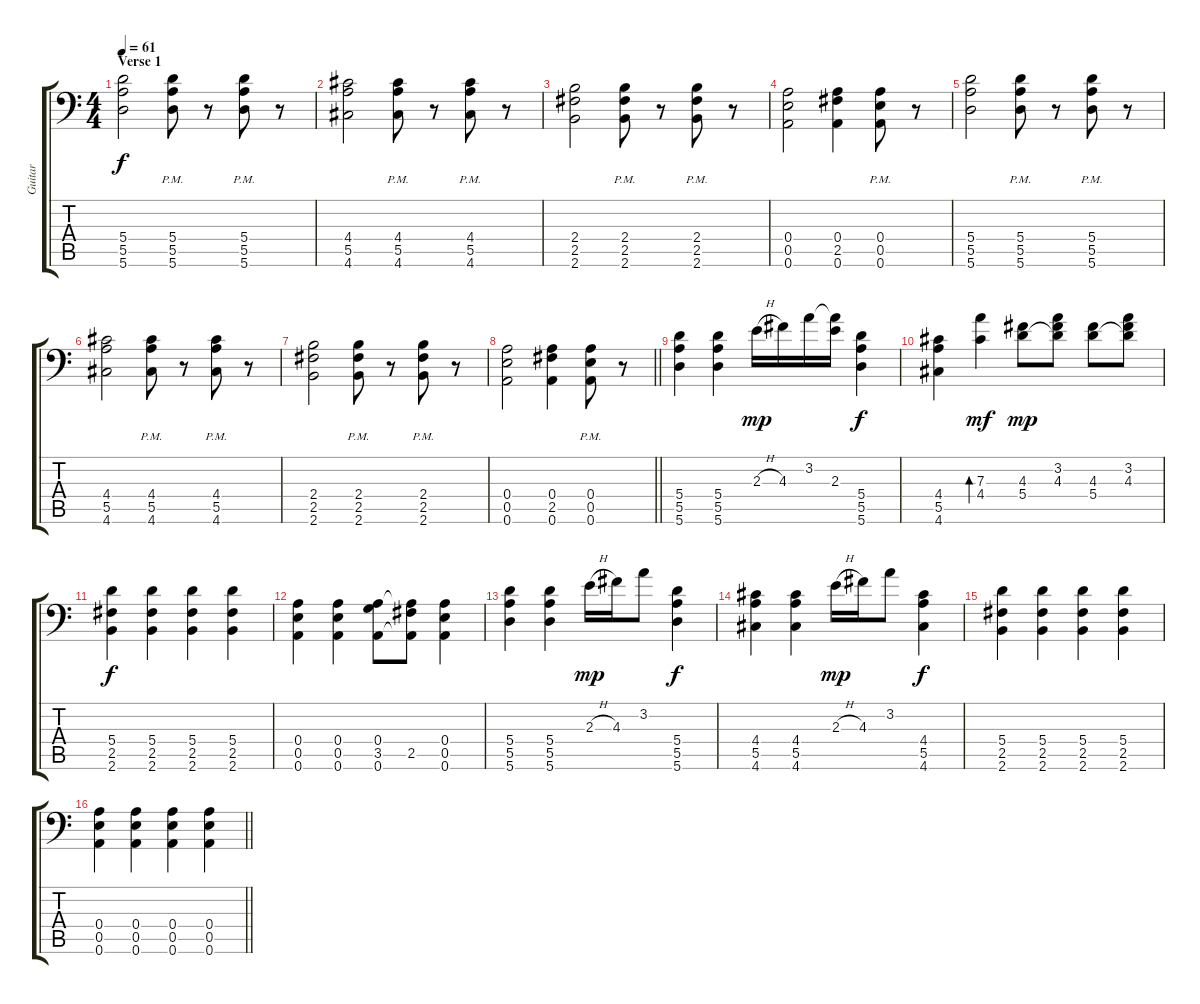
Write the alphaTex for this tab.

\track ("Guitar" "Guitar") {instrument distortionguitar}
\staff {score tabs}
\tuning (B3 Gb3 D3 A2 E2 A1) {hide}
\ts (4 4)
\section ("" "Verse 1")
\tempo 61
\clef f4
\ks c
(5.4 5.5 5.6).2{dy f} (5.4{pm} 5.5{pm} 5.6{pm}).8 r.8 (5.4{pm} 5.5{pm} 5.6{pm}).8 r.8 |
(4.4 5.5 4.6).2 (4.4{pm} 5.5{pm} 4.6{pm}).8 r.8 (4.4{pm} 5.5{pm} 4.6{pm}).8 r.8 |
(2.4 2.5 2.6).2 (2.4{pm} 2.5{pm} 2.6{pm}).8 r.8 (2.4{pm} 2.5{pm} 2.6{pm}).8 r.8 |
(0.4 0.5 0.6).2 (0.4 2.5 0.6).4 (0.4{pm} 0.5{pm} 0.6{pm}).8 r.8 |
(5.4 5.5 5.6).2 (5.4{pm} 5.5{pm} 5.6{pm}).8 r.8 (5.4{pm} 5.5{pm} 5.6{pm}).8 r.8 |
(4.4 5.5 4.6).2 (4.4{pm} 5.5{pm} 4.6{pm}).8 r.8 (4.4{pm} 5.5{pm} 4.6{pm}).8 r.8 |
(2.4 2.5 2.6).2 (2.4{pm} 2.5{pm} 2.6{pm}).8 r.8 (2.4{pm} 2.5{pm} 2.6{pm}).8 r.8 |
\barLineRight lightlight
(0.4 0.5 0.6).2 (0.4 2.5 0.6).4 (0.4{pm} 0.5{pm} 0.6{pm}).8 r.8 |
\section ("" "")
(5.4 5.5 5.6).4 (5.4 5.5 5.6).4 2.3{h}.16{dy mp} 4.3.16 3.2.16 (3.2{t} 2.3).16 (5.4 5.5 5.6).4{dy f} |
(4.4 5.5 4.6).4 (7.3 4.4).4{bd 60 dy mf} (4.3 5.4).8{dy mp} (3.2 4.3 5.4{t}).8 (4.3 5.4).8 (3.2 4.3 5.4{t}).8 |
(5.4 2.5 2.6).4{dy f} (5.4 2.5 2.6).4 (5.4 2.5 2.6).4 (5.4 2.5 2.6).4 |
(0.4 0.5 0.6).4 (0.4 0.5 0.6).4 (0.4 3.5 0.6).8 (0.4{t} 2.5 0.6{t}).8 (0.4 0.5 0.6).4 |
(5.4 5.5 5.6).4 (5.4 5.5 5.6).4 2.3{h}.16{dy mp} 4.3.16 3.2.8 (5.4 5.5 5.6).4{dy f} |
(4.4 5.5 4.6).4 (4.4 5.5 4.6).4 2.3{h}.16{dy mp} 4.3.16 3.2.8 (4.4 5.5 4.6).4{dy f} |
(5.4 2.5 2.6).4 (5.4 2.5 2.6).4 (5.4 2.5 2.6).4 (5.4 2.5 2.6).4 |
\barLineRight lightlight
(0.4 0.5 0.6).4 (0.4 0.5 0.6).4 (0.4 0.5 0.6).4 (0.4 0.5 0.6).4
